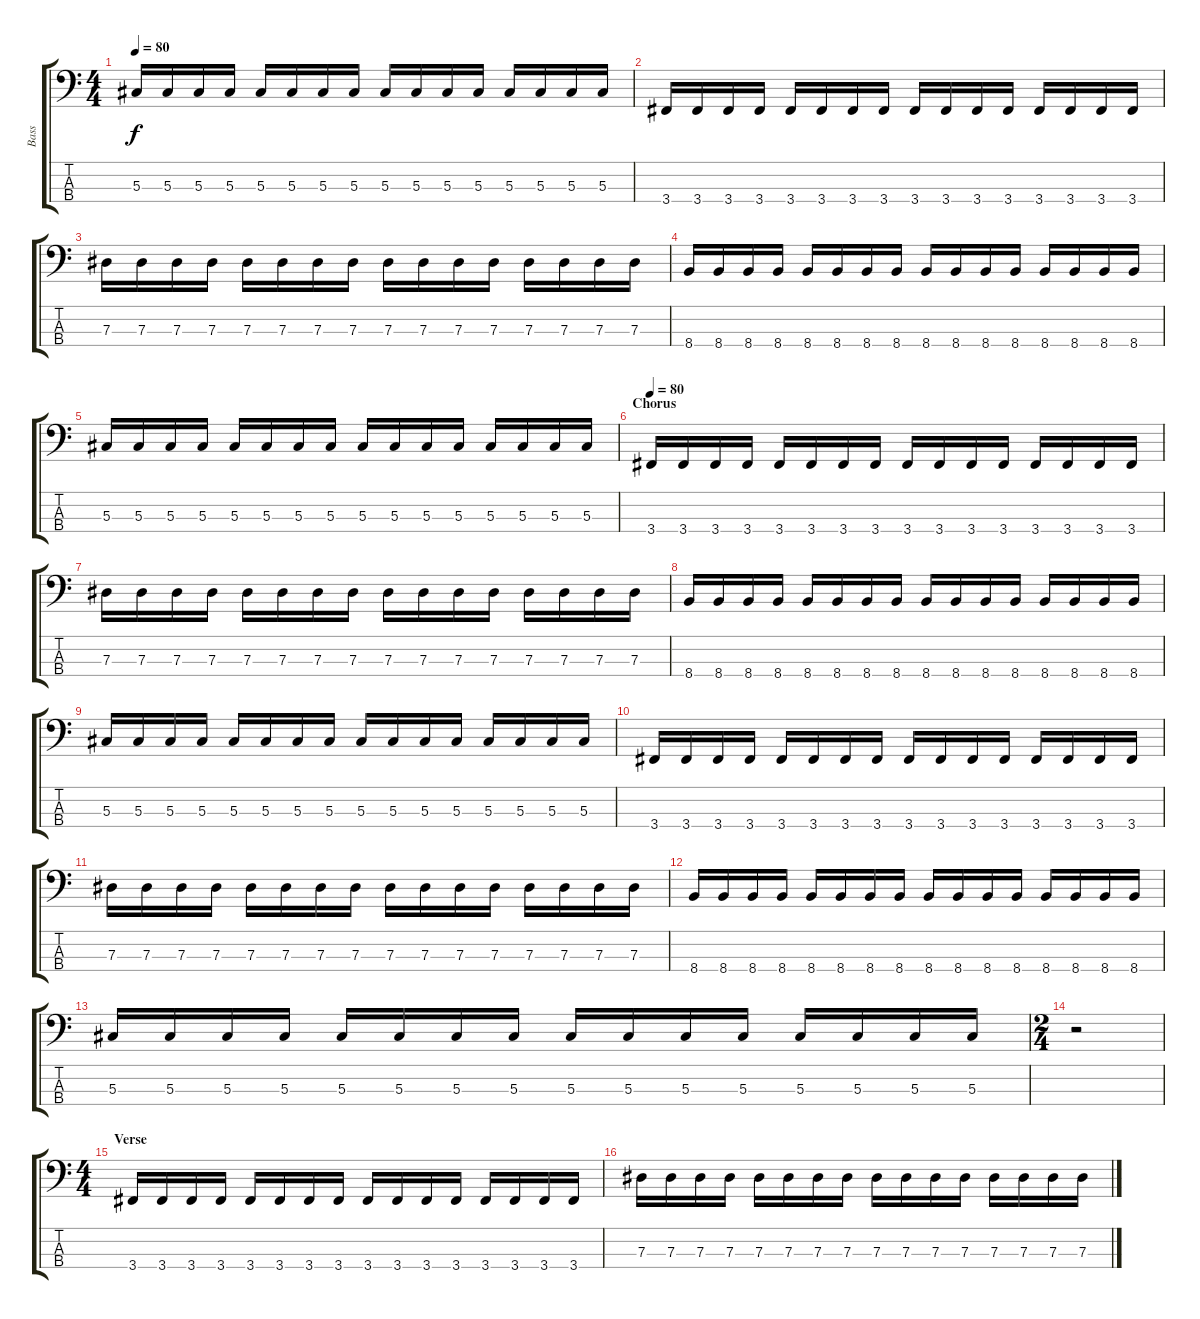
\track ("Bass" "Bass") {instrument electricbasspick}
\staff {score tabs}
\tuning (Gb2 Db2 Ab1 Eb1) {hide}
\ts (4 4)
\tempo 80
\clef f4
\ks c
5.3.16{dy f} 5.3.16 5.3.16 5.3.16 5.3.16 5.3.16 5.3.16 5.3.16 5.3.16 5.3.16 5.3.16 5.3.16 5.3.16 5.3.16 5.3.16 5.3.16 |
3.4.16 3.4.16 3.4.16 3.4.16 3.4.16 3.4.16 3.4.16 3.4.16 3.4.16 3.4.16 3.4.16 3.4.16 3.4.16 3.4.16 3.4.16 3.4.16 |
7.3.16 7.3.16 7.3.16 7.3.16 7.3.16 7.3.16 7.3.16 7.3.16 7.3.16 7.3.16 7.3.16 7.3.16 7.3.16 7.3.16 7.3.16 7.3.16 |
8.4.16 8.4.16 8.4.16 8.4.16 8.4.16 8.4.16 8.4.16 8.4.16 8.4.16 8.4.16 8.4.16 8.4.16 8.4.16 8.4.16 8.4.16 8.4.16 |
5.3.16 5.3.16 5.3.16 5.3.16 5.3.16 5.3.16 5.3.16 5.3.16 5.3.16 5.3.16 5.3.16 5.3.16 5.3.16 5.3.16 5.3.16 5.3.16 |
\section ("" "Chorus")
\tempo 80
3.4.16 3.4.16 3.4.16 3.4.16 3.4.16 3.4.16 3.4.16 3.4.16 3.4.16 3.4.16 3.4.16 3.4.16 3.4.16 3.4.16 3.4.16 3.4.16 |
7.3.16 7.3.16 7.3.16 7.3.16 7.3.16 7.3.16 7.3.16 7.3.16 7.3.16 7.3.16 7.3.16 7.3.16 7.3.16 7.3.16 7.3.16 7.3.16 |
8.4.16 8.4.16 8.4.16 8.4.16 8.4.16 8.4.16 8.4.16 8.4.16 8.4.16 8.4.16 8.4.16 8.4.16 8.4.16 8.4.16 8.4.16 8.4.16 |
5.3.16 5.3.16 5.3.16 5.3.16 5.3.16 5.3.16 5.3.16 5.3.16 5.3.16 5.3.16 5.3.16 5.3.16 5.3.16 5.3.16 5.3.16 5.3.16 |
3.4.16 3.4.16 3.4.16 3.4.16 3.4.16 3.4.16 3.4.16 3.4.16 3.4.16 3.4.16 3.4.16 3.4.16 3.4.16 3.4.16 3.4.16 3.4.16 |
7.3.16 7.3.16 7.3.16 7.3.16 7.3.16 7.3.16 7.3.16 7.3.16 7.3.16 7.3.16 7.3.16 7.3.16 7.3.16 7.3.16 7.3.16 7.3.16 |
8.4.16 8.4.16 8.4.16 8.4.16 8.4.16 8.4.16 8.4.16 8.4.16 8.4.16 8.4.16 8.4.16 8.4.16 8.4.16 8.4.16 8.4.16 8.4.16 |
5.3.16 5.3.16 5.3.16 5.3.16 5.3.16 5.3.16 5.3.16 5.3.16 5.3.16 5.3.16 5.3.16 5.3.16 5.3.16 5.3.16 5.3.16 5.3.16 |
\ts (2 4)
r.2 |
\ts (4 4)
\section ("" "Verse")
3.4.16 3.4.16 3.4.16 3.4.16 3.4.16 3.4.16 3.4.16 3.4.16 3.4.16 3.4.16 3.4.16 3.4.16 3.4.16 3.4.16 3.4.16 3.4.16 |
7.3.16 7.3.16 7.3.16 7.3.16 7.3.16 7.3.16 7.3.16 7.3.16 7.3.16 7.3.16 7.3.16 7.3.16 7.3.16 7.3.16 7.3.16 7.3.16
